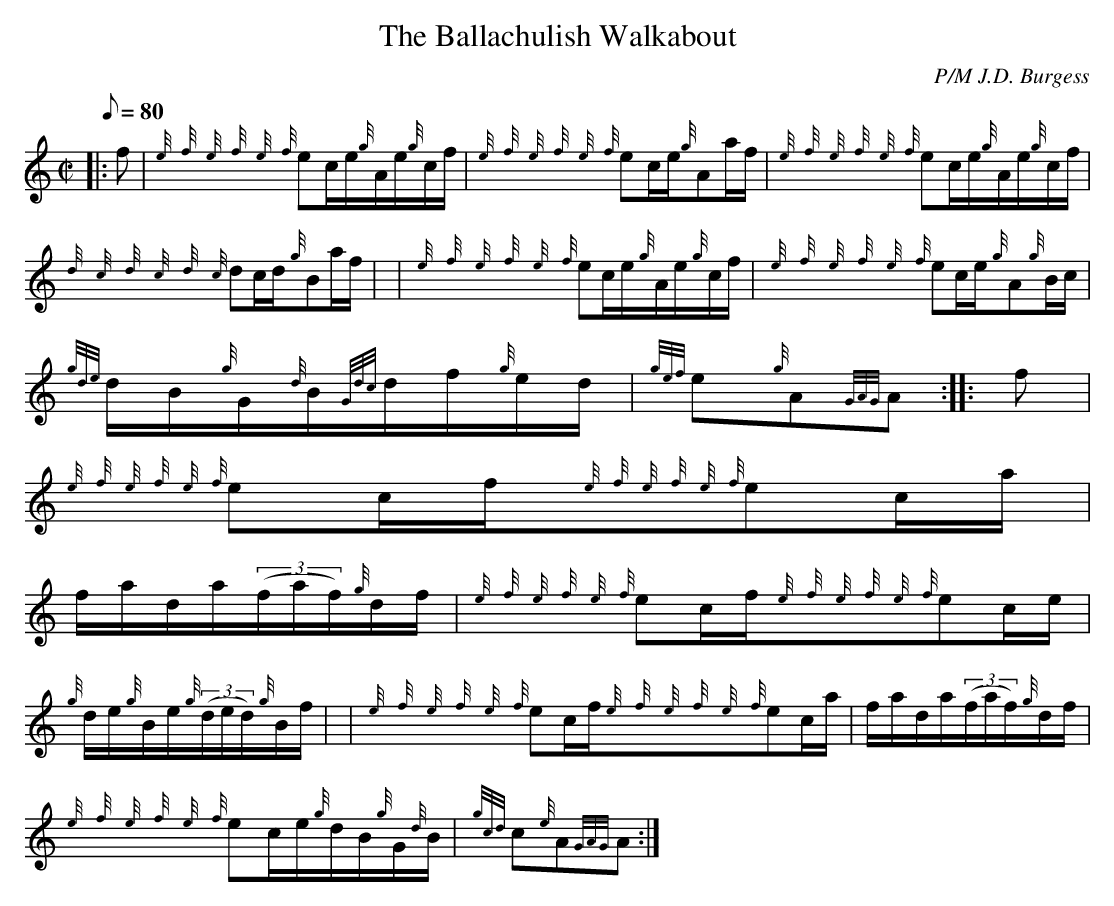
X:1
T:The Ballachulish Walkabout
M:C|
L:1/8
Q:80
C:P/M J.D. Burgess
K:HP
|: f | \
{e}{f}{e}{f}{e}{f}ec/2e/2{g}A/2e/2{g}c/2f/2 | \
{e}{f}{e}{f}{e}{f}ec/2e/2{g}Aa/2f/2 | \
{e}{f}{e}{f}{e}{f}ec/2e/2{g}A/2e/2{g}c/2f/2 |
{d}{c}{d}{c}{d}{c}dc/2d/2{g}Ba/2f/2 | | \
{e}{f}{e}{f}{e}{f}ec/2e/2{g}A/2e/2{g}c/2f/2 | \
{e}{f}{e}{f}{e}{f}ec/2e/2{g}A{g}B/2c/2 |
{gde}d/2B/2{g}G/2{d}B/2{Gdc}d/2f/2{g}e/2d/2 | \
{gef}e{g}A{GAG}A :: \
f |
{e}{f}{e}{f}{e}{f}ec/2f/2{e}{f}{e}{f}{e}{f}ec/2a/2 | \
f/2a/2d/2a/2((3f/2a/2f/2){g}d/2f/2 | \
{e}{f}{e}{f}{e}{f}ec/2f/2{e}{f}{e}{f}{e}{f}ec/2e/2 |
{g}d/2e/2{g}B/2e/2{g}((3d/2e/2d/2){g}B/2f/2 | | \
{e}{f}{e}{f}{e}{f}ec/2f/2{e}{f}{e}{f}{e}{f}ec/2a/2 | \
f/2a/2d/2a/2((3f/2a/2f/2){g}d/2f/2 |
{e}{f}{e}{f}{e}{f}ec/2e/2{g}d/2B/2{g}G/2{d}B/2 | \
{gcd}c{e}A{GAG}A :|
